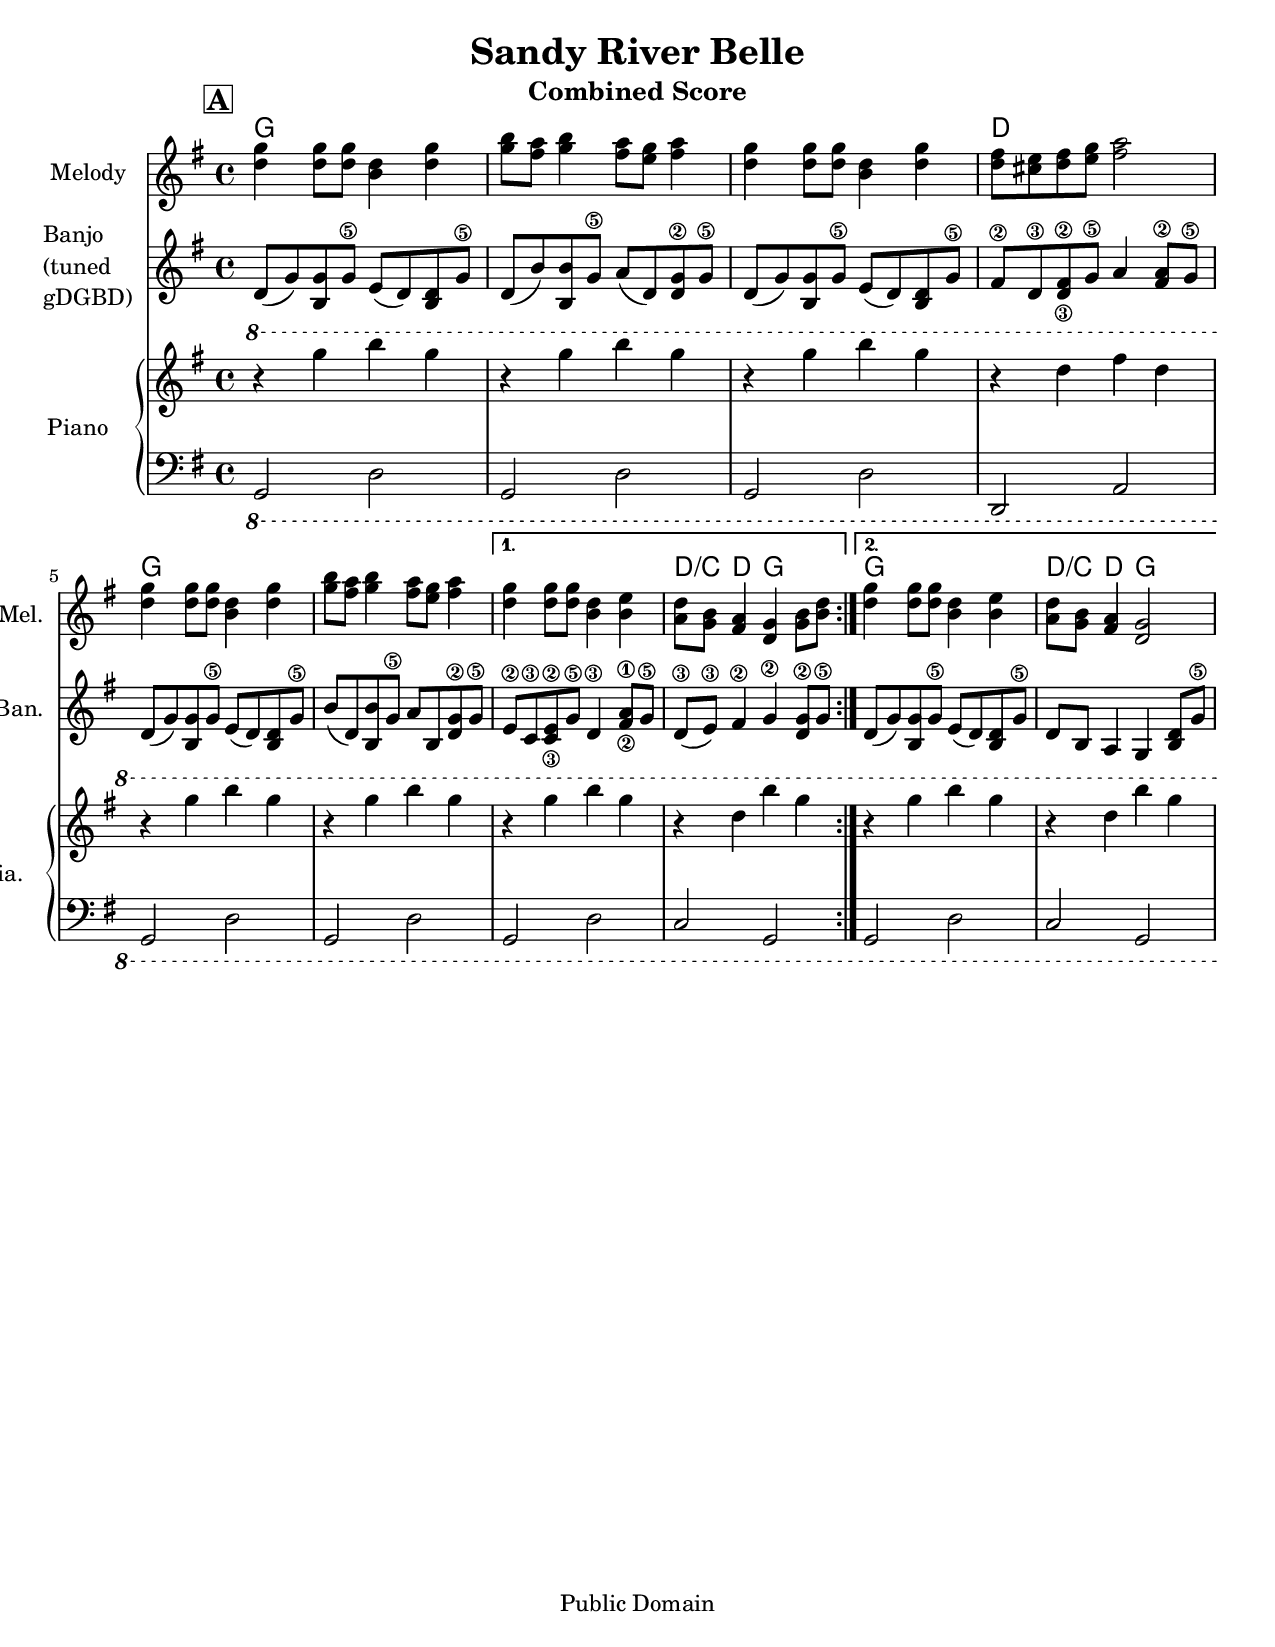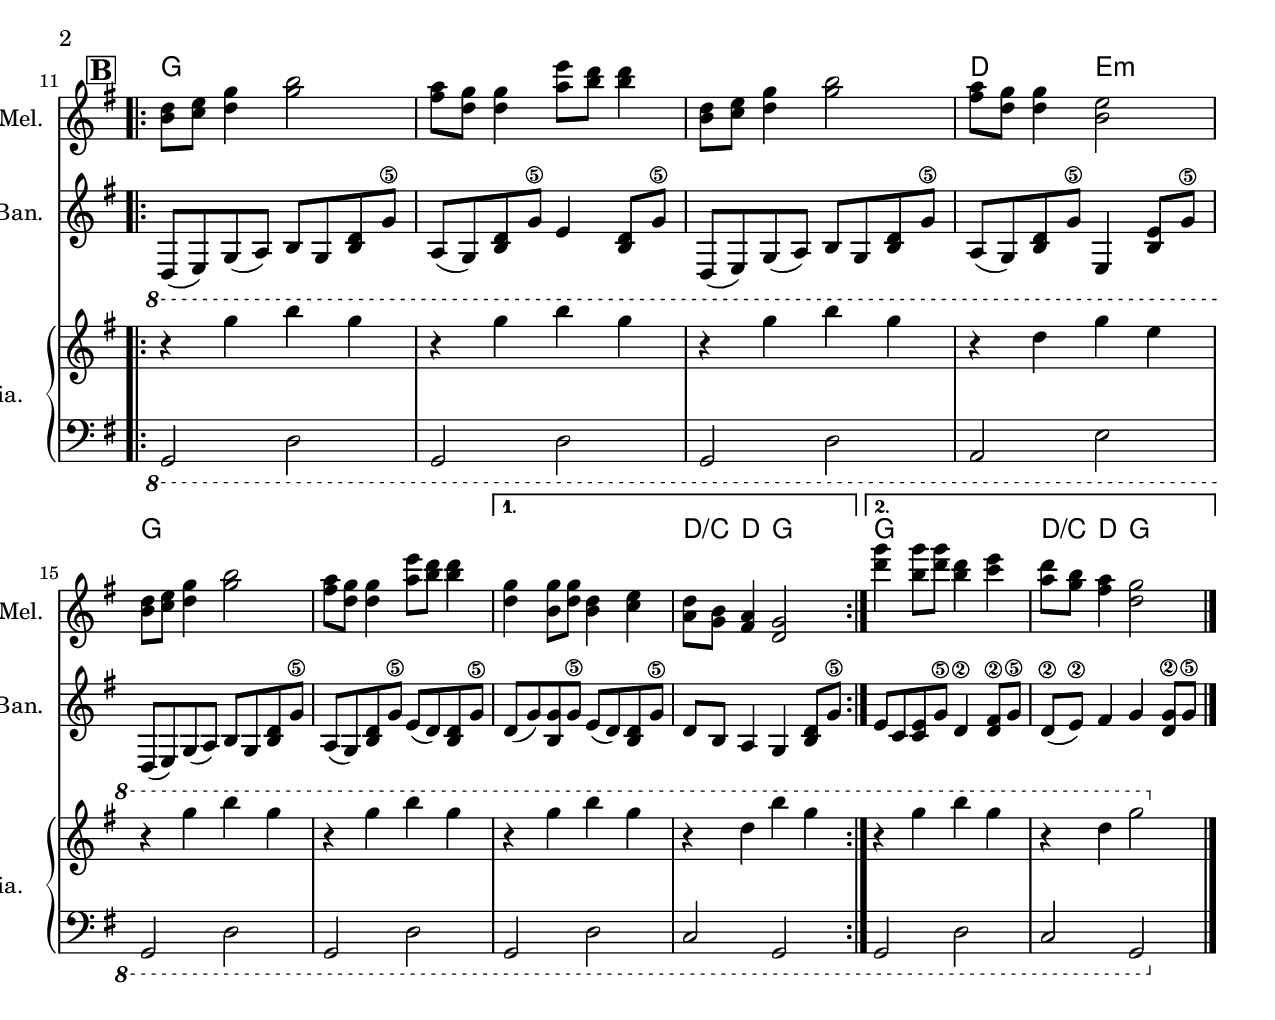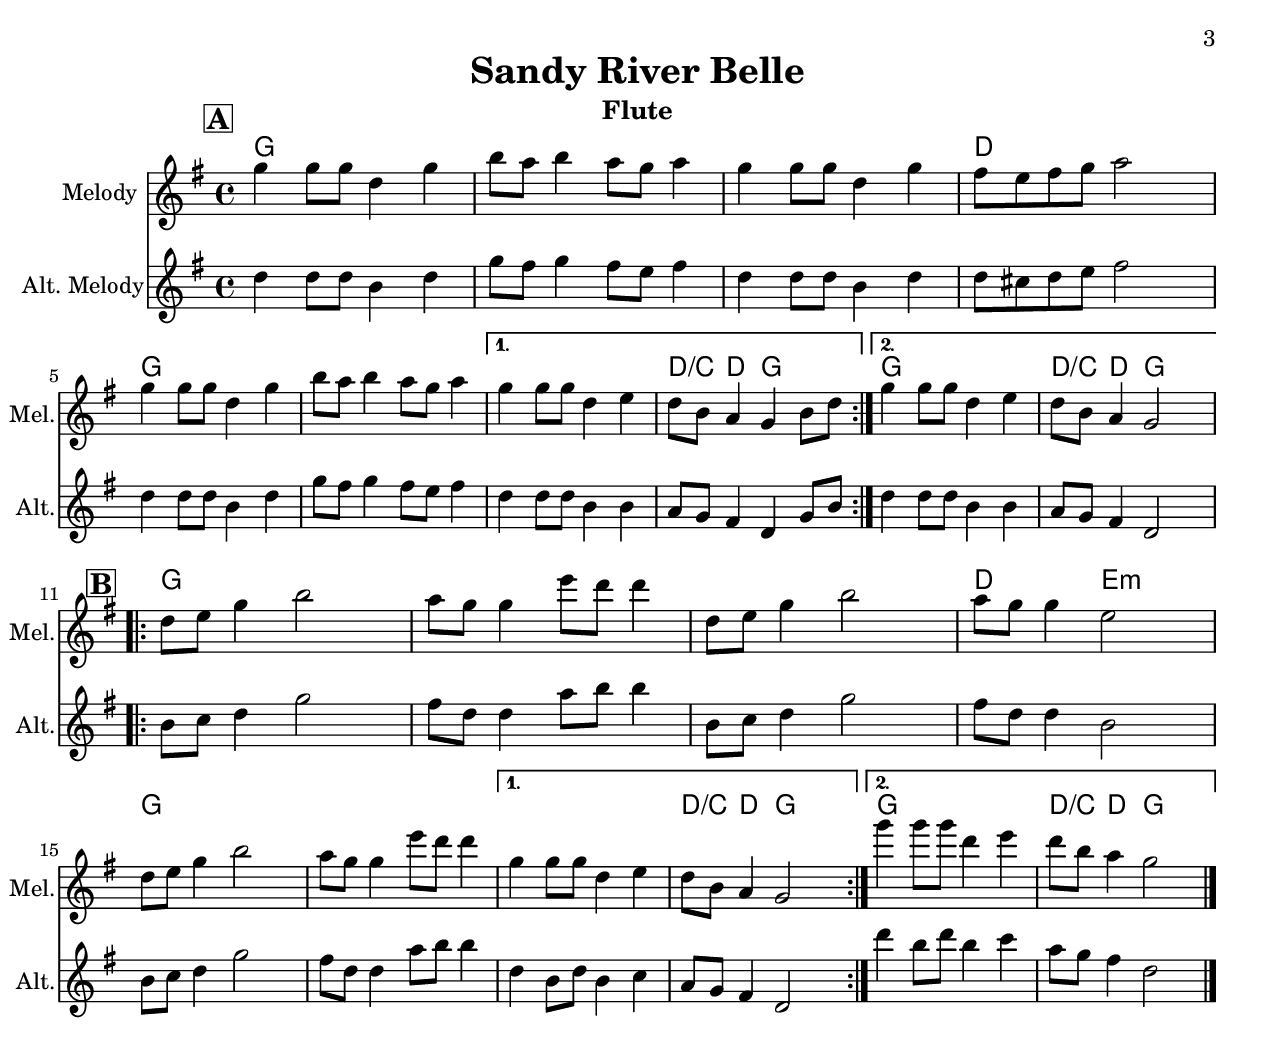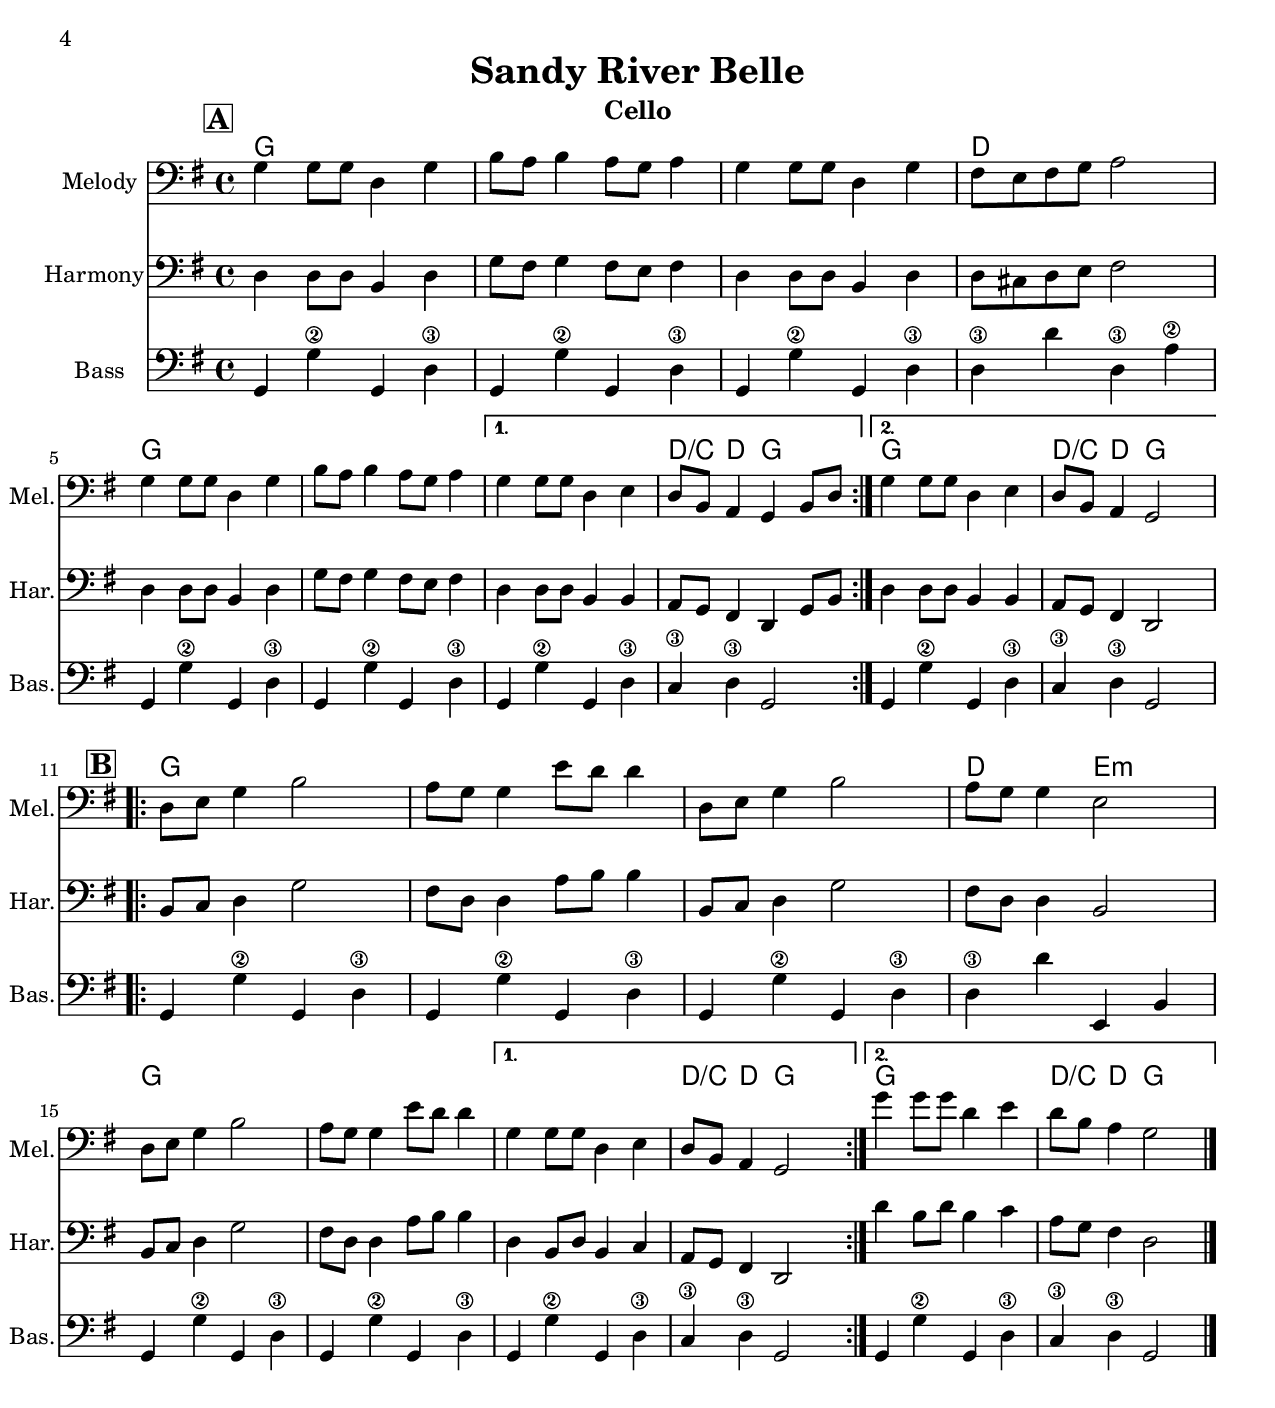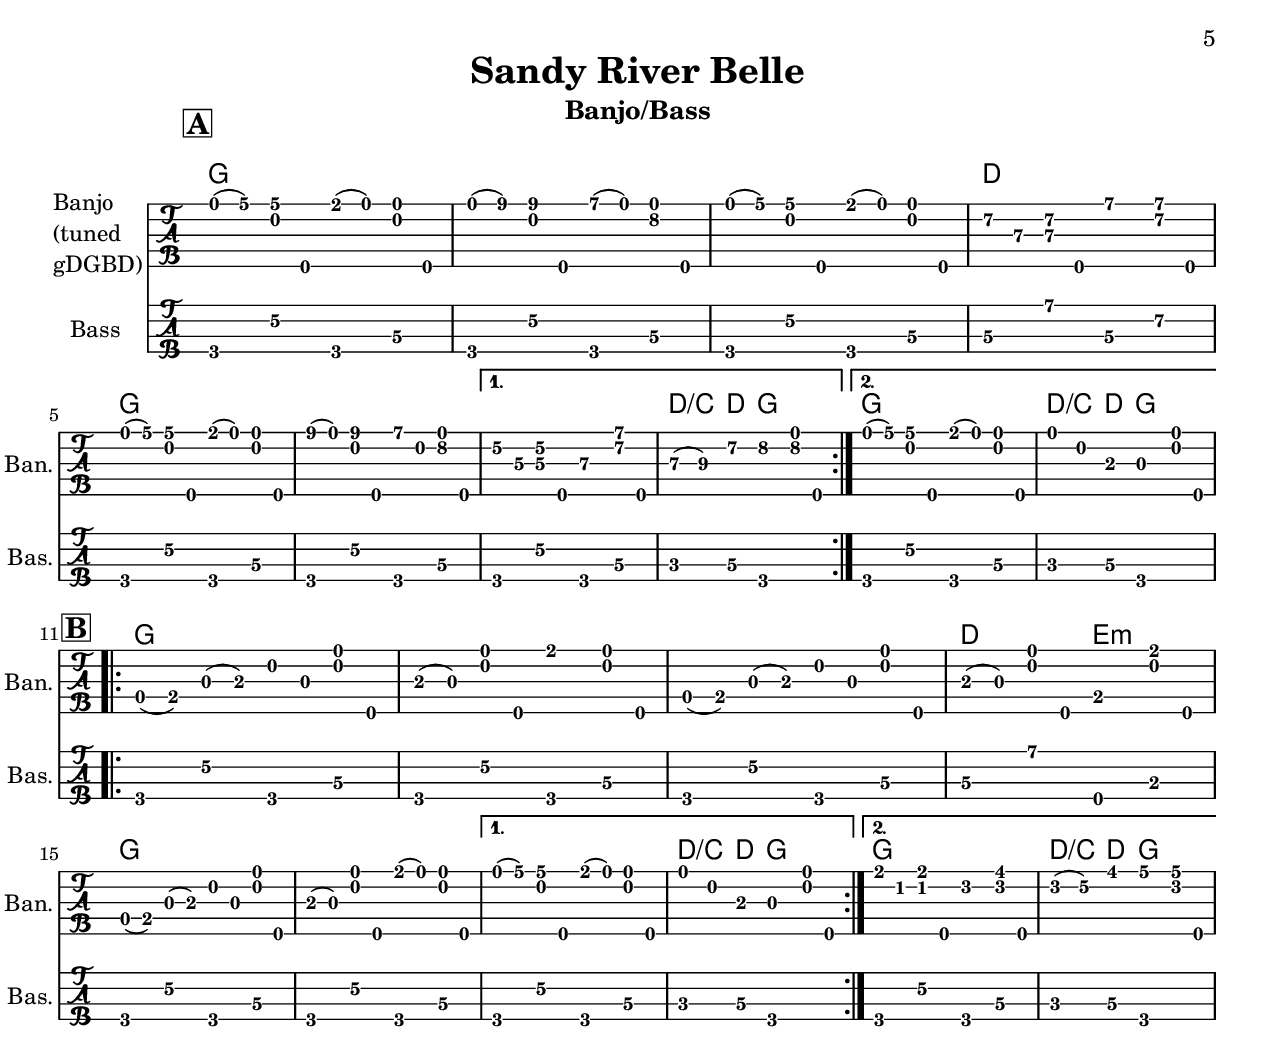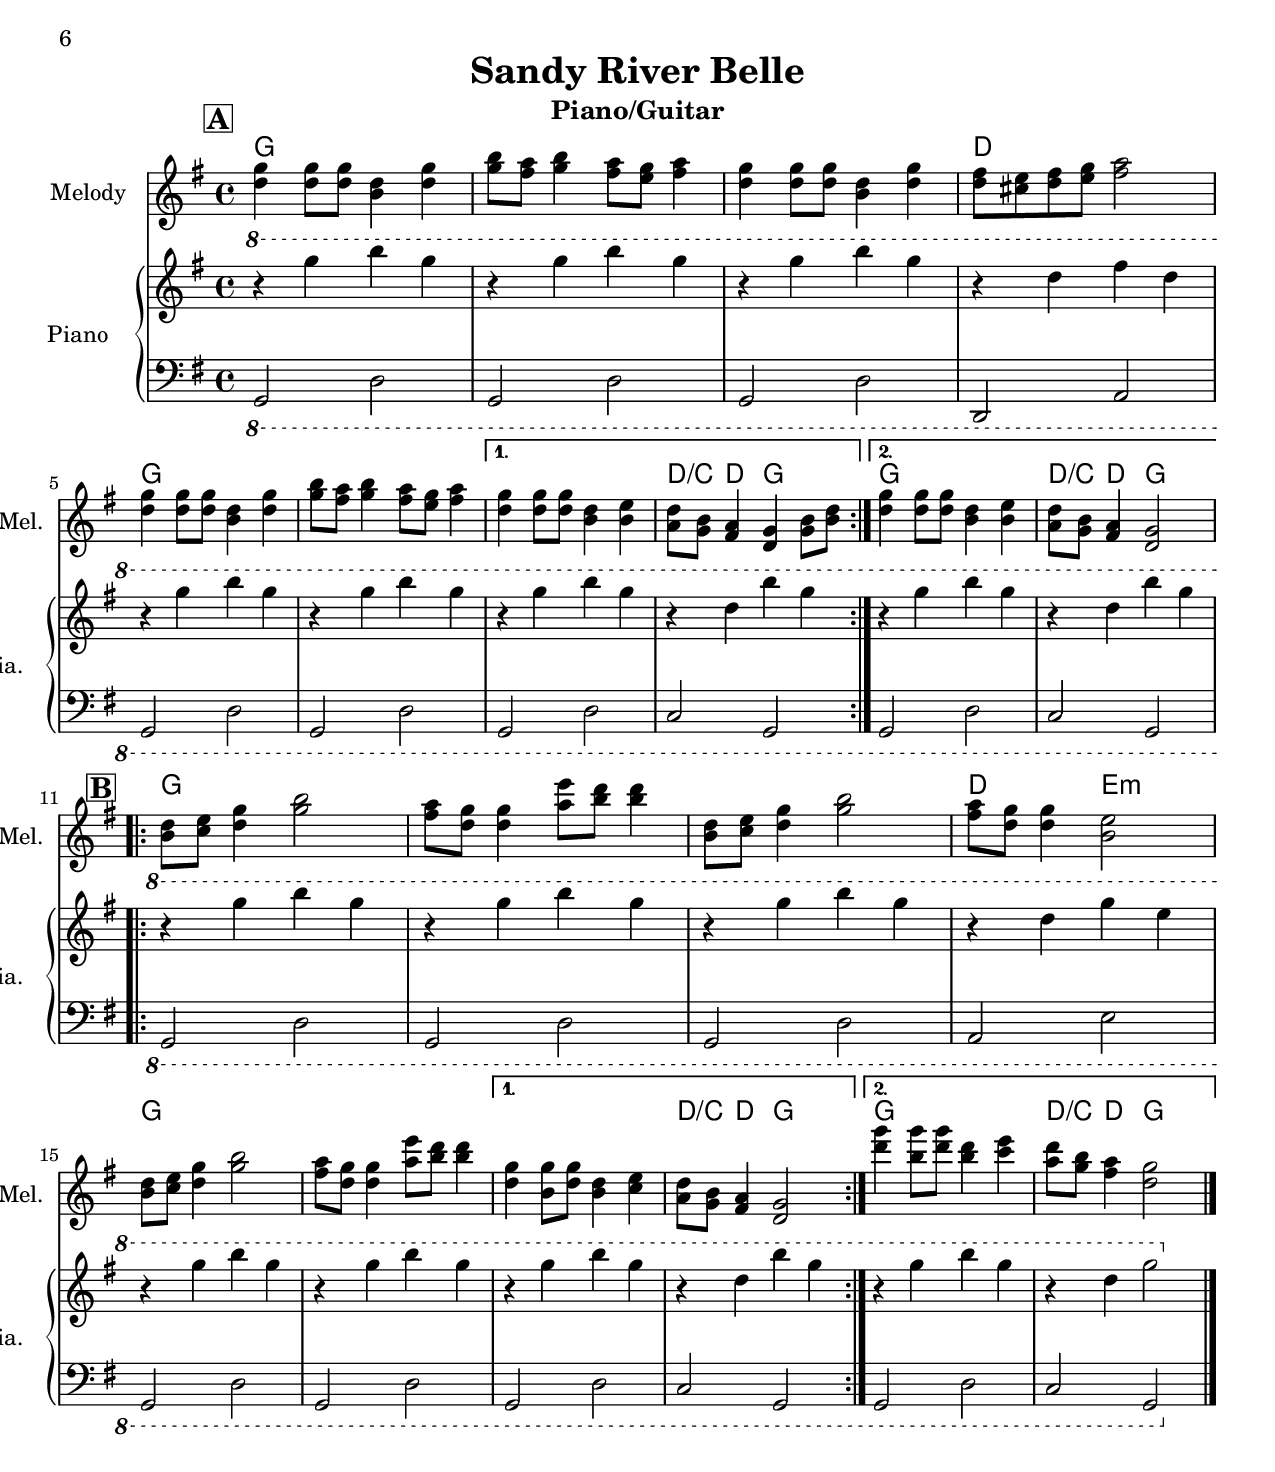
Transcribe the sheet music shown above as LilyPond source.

\version "2.6.3"
\header {
  title = "Sandy River Belle"
  piece = "Traditional"
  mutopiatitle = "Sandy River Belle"
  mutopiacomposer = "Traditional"
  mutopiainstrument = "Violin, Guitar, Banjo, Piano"
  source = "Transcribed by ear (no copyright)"
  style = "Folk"
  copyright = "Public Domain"
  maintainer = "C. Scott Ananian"
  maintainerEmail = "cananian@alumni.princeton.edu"
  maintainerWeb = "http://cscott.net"
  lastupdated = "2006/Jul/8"
  meter = 240
}
#(set-default-paper-size "letter")
%#(set-global-staff-size 18)

melody = \relative c''' {
  \tag #'key \key g \major
  \time 4/4

  \repeat volta 2 {
    g4 g8 g d4 g | b8 a b4 a8 g a4 |
    g4 g8 g d4 g | fis8 e fis g a2 |
    g4 g8 g d4 g | b8 a b4 a8 g a4 |
  } \alternative {
    { g4 g8 g d4 e | d8 b a4 g b8 d | }
    { g4 g8 g d4 e | d8 b a4 g2 | }
  }
  \repeat volta 2 {
    d'8 e g4 b2 | a8 g g4 e'8 d d4 |
    d,8 e g4 b2 | a8 g g4 e2 |
    d8 e g4 b2 | a8 g g4 e'8 d d4 |
  } \alternative {
    { g,4 g8 g d4 e | d8 b a4 g2 | }
    { g''4 g8 g d4 e | d8 b a4 g2 | }
  }
  \bar "|."
}

alternate = \relative c'' {
  \tag #'key \key g \major
  \time 4/4

  \repeat volta 2 {
    d4 d8 d b4 d | g8 fis g4 fis8 e fis4 |
    d4 d8 d b4 d | d8 cis d e fis2 |
    d4 d8 d b4 d | g8 fis g4 fis8 e fis4 |
  } \alternative {
    { d4 d8 d b4 b | a8 g fis4 d g8 b | }
    { d4 d8 d b4 b | a8 g fis4 d2 | }
  }
  \repeat volta 2 {
    b'8 c d4 g2 | fis8 d d4 a'8 b b4 |
    b,8 c d4 g2 | fis8 d d4 b2 |
    b8 c d4 g2 | fis8 d d4 a'8 b b4 |
  } \alternative {
    { d,4 b8 d b4 c | a8 g fis4 d2 | }
    { d''4 b8 d b4 c | a8 g fis4 d2 | }
  }
}

banjo = \relative c { % clawhammer banjo part
  \tag #'key \key g \major
  \time 4/4

  \repeat volta 2 {
  d'8( g) <g b,> g\5 e( d) <d b > g\5 |
  % 2
  d( b') <b b,> g\5 a( d,) <d g\2> g\5 |
  % 3
  d( g) <g b,> g\5 e( d) <d b> g\5 |
  % 4
  fis\2 d\3 <fis\2 d\3> g\5 a4 <a fis\2>8 g\5 |
  % 5
  d( g) <g b,> g\5 e( d) <d b> g\5 |
  % 6
  b( d,) <b' b,> g\5 a b, <d g\2> g\5 |
  }
  \alternative {
  { % 7
  e\2 c\3 <e\2 c\3> g\5 d4\3 <a'\1 fis\2>8 g\5 |
  % 8
  d\3( e\3) fis4\2 g\2 <d g\2>8 g\5 |
  }
  { % 9
  d( g) <g b,> g\5 e( d) <d b > g\5 |
  % 18
  d b a4 g <d' b>8 g\5 |
  }
  }
  \repeat volta 2 {
  % 19
  d,( e) g( a) b g <d' b> g\5 |
  % 20
  a,( g) <d' b> g\5 e4 <d b>8 g\5 |
  % 21
  d,( e) g( a) b g <d' b> g\5 |
  % 22
  a,( g) <d' b> g\5 e,4 <e' b>8 g\5 |
  % 23
  d,( e) g( a) b g <d' b> g\5 |
  % 24
  a,( g) <d' b> g\5 e( d) <d b> g\5 |
  }
  \alternative {
  { % 25
  d( g) <g b,> g\5 e( d) <d b> g\5 |
  % 26
  d b a4 g <d' b>8 g\5 |
  }
  { % 35
  e c <e c> g\5 d4\2 <fis d\2>8 g\5 |
  % 36
  d\2( e\2) fis4 g <g d\2>8 g\5 |
  }  
  }
}

bass = \transpose c c,,
{
  \tag #'key \key g \major
  \time 4/4

  \repeat volta 2 {
    g4 g'\2 g d'\3
    g4 g'\2 g d'\3
    g4 g'\2 g d'\3
    d'4\3 d'' d'\3 a'\2

    g4 g'\2 g d'\3
    g4 g'\2 g d'\3
   }
   \alternative {
    { g4 g'\2 g d'\3
      c'4\3 d'\3 g2 }
    { g4 g'\2 g d'\3
      c'4\3 d'\3 g2 }
   }

 % Part 2
   \repeat volta 2 {
    g4 g'\2 g d'\3
    g4 g'\2 g d'\3
    g4 g'\2 g d'\3
    d'4\3 d'' e b

    g4 g'\2 g d'\3
    g4 g'\2 g d'\3
   }
   \alternative {
    { g4 g'\2 g d'\3
      c'4\3 d'\3 g2 }
    { g4 g'\2 g d'\3
      c'4\3 d'\3 g2 }
   }
}

harmonies = \chordmode {
  \set Score.markFormatter = #format-mark-box-letters
  \time 4/4

  \repeat volta 2 {
    \once\override Score.RehearsalMark #'extra-offset = #'(0 . 2)
    \mark\default
    g4 g g g |
    g4 g g g |
    g4 g g g |
    d4 d d d |
\break
    g4 g g g |
    g4 g g g |
  }
  \alternative {
    { g4 g g g |
      d4/+c d g g | }
    { \set chordChanges = ##f
      g4 \set chordChanges = ##t g g g |
      d4/+c d g g | }
  }
\break
   
% Part 2
  \repeat volta 2 {
    \once\override Score.RehearsalMark #'extra-offset = #'(-3 . 0)
    \mark\default
    g4 g g g |
    g4 g g g |
    g4 g g g |
    d4 d e:m e:m |
\break
    g4 g g g |
    g4 g g g |
  }
  \alternative {
    { g4 g g g |
      d4/+c d g g | }
    { \set chordChanges = ##f
      g4 \set chordChanges = ##t g g g |
      d4/+c d g g | }
  }
}

pianotop = \relative c'''
{
  \tag #'key \key g \major
  \time 4/4
  #(set-octavation 1)

  \repeat volta 2 {
    r4 g' b g
    r4 g b g
    r4 g b g
    r4 d fis d

    r4 g b g
    r4 g b g
  }
  \alternative {
    { r4 g b g
      r4 d b' g }
    { r4 g b g
      r4 d b' g }
  }

% Part 2
  \repeat volta 2 {
    r4 g b g
    r4 g b g
    r4 g b g
    r4 d g e

    r4 g b g
    r4 g b g
  }
  \alternative {
    { r4 g b g
      r4 d b' g }
    { r4 g b g
      r4 d g2 }
  }
}

pianobot = \relative c,,
{
  \tag #'key \key g \major
  \time 4/4
  #(set-octavation -1)

  \repeat volta 2 {
   g'2 d' g, d' g, d'
   d,2 a'
   g2 d' g, d'
  }
  \alternative {
   { g,2 d' c g }
   { g2 d' c g }
  }

% Part 2
  \repeat volta 2 {
   g2 d' g, d' g, d'
   a2 e'
   g,2 d' g, d'
  }
  \alternative {
   { g,2 d' c g }
   { g2 d' c g }
  }
}

\paper {
  scoreTitleMarkup = \bookTitleMarkup
  bookTitleMarkup = \markup {}
  raggedbottom = ##t
}

% combined score
\score {
  \header {
    instrument = "Combined Score"
  }
  <<
    \context ChordNames {
         \set chordChanges = ##t
         \harmonies
    }
    \new Staff <<
      \set Staff.instrument = "Melody"
      \set Staff.instr = "Mel."
      \set Staff.printPartCombineTexts = ##f
      \partcombine \melody \alternate
    >>
    \new Staff <<
      \set Staff.instrument = \markup{ \column{ "Banjo" "(tuned" "gDGBD)" } }
      \set Staff.instr = "Ban."
      \banjo
    >>
%{
    \new TabStaff <<
      \set TabStaff.stringTunings = #bass-tuning
      \set Staff.instrument = "Bass "
      \set Staff.instr = "Bas."
      \bass
    >>
%}
    \new PianoStaff <<
      #(set-accidental-style 'piano-cautionary)
      \set PianoStaff.instrument = \markup { "Piano" \hspace #2.0 }
      \set PianoStaff.instr = \markup { "Pia." \hspace #2.0 }
      \context Staff = upper << \pianotop >>
      \context Staff = lower << \clef bass \pianobot >>
    >>
  >>
  \layout { }
}
				
% flute score
\score {
  \header {
    instrument = "Flute"
    breakbefore=##t
  }
  <<
    \context ChordNames {
         \set chordChanges = ##t
         \harmonies
    }
    \context Staff = fluteA {
      \set Staff.instrument = "Melody"
      \set Staff.instr = "Mel."
      \melody
    }
    \context Staff = fluteB {
      \set Staff.instrument = "Alt. Melody"
      \set Staff.instr = "Alt."
      \alternate
    }
  >>
}
% cello score (octave-shifted)
\score {
  \header {
    instrument = "Cello"
    breakbefore=##t
  }
  <<
    \context ChordNames {
         \set chordChanges = ##t
         \harmonies
    }
    \context Staff = celloA {
      \set Staff.instrument = "Melody"
      \set Staff.instr = "Mel."
      \transpose c c,, << \clef bass \melody >> % 2 octaves down
    }
    \context Staff = celloB {
      \set Staff.instrument = "Harmony"
      \set Staff.instr = "Har."
      \transpose c c,, << \clef bass \alternate >> % 2 octaves down
    }
    \context Staff = celloC {
      \set Staff.instrument = "Bass"
      \set Staff.instr = "Bas."
      \transpose c c' << \clef bass \bass >> % 1 octave up
    }
  >>
}
% banjo/bass score (tablature)
\score {
  \header {
    instrument = "Banjo/Bass"
    breakbefore=##t
  }
  <<
    \context ChordNames {
         \set chordChanges = ##t
         \harmonies
    }
%{
    \context Staff = fluteA {
      \set Staff.instrument = "Melody"
      \set Staff.instr = "Mel."
      \melody
    }
%}
    \new TabStaff <<
      \set Staff.instrument = \markup{ \column{ "Banjo" "(tuned" "gDGBD)" } }
      \set Staff.instr = "Ban."
      \set TabStaff.stringTunings = #banjo-open-g-tuning
      \removeWithTag #'key \banjo
    >>
    \new TabStaff <<
      \set TabStaff.stringTunings = #bass-tuning
      \set Staff.instrument = "Bass "
      \set Staff.instr = "Bas."
      \removeWithTag #'key \bass
    >>
  >>
}

% piano/guitar score
\score {
  \header {
    instrument = "Piano/Guitar"
    breakbefore=##t
  }
  <<
    \context ChordNames {
         \set chordChanges = ##t
         \harmonies
    }
    \new Staff <<
      \set Staff.instrument = "Melody"
      \set Staff.instr = "Mel."
      \set Staff.printPartCombineTexts = ##f
      \small\partcombine \melody \alternate
    >>
    \new PianoStaff <<
      #(set-accidental-style 'piano-cautionary)
      \set PianoStaff.instrument = \markup { "Piano" \hspace #2.0 }
      \set PianoStaff.instr = \markup { "Pia." \hspace #2.0 }
      \context Staff = upper << \time 4/4 \pianotop >>
      \context Staff = lower << \clef bass \pianobot >>
    >>
  >>
  \layout { }
}


% midi score.
\score {
  \unfoldRepeats
  \context PianoStaff <<
    \context Staff=melody << 
       \set Staff.midiInstrument = "fiddle"
       r1 \melody
     >>
    \context Staff=alternate <<
       \set Staff.midiInstrument = "fiddle"
       r1 \alternate
     >>
    \context Staff=banjo <<
      \set Staff.midiInstrument = "banjo"
      r1\pp
      \banjo
    >>
    \context Staff=bass <<
      \set Staff.midiInstrument = "acoustic bass"
      r1
      \bass
    >>
%{
    \context Staff=chords <<
      \set Staff.midiInstrument = "pizzicato strings"
      r1\pp
      \harmonies
    >>
%}
    \context Staff=upper <<
      \set Staff.midiInstrument = "acoustic grand"
      r1
      \pianotop
    >>
    \context Staff=lower <<
      \set Staff.midiInstrument = "acoustic grand"
      r1
      \pianobot
    >>
  >>
  \midi {
    \tempo 2=120
  }
}
